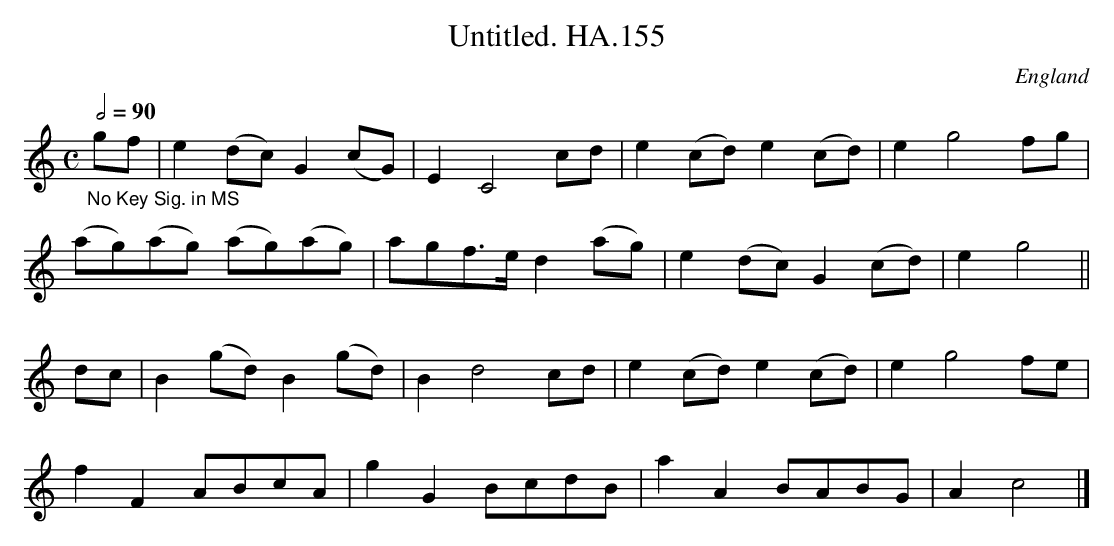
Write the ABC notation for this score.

X:1
T:Untitled. HA.155
L:1/8
M:C
O:England
Q:1/2=90
K:C
"_No Key Sig. in MS"gf|e2 (dc) G2 (cG)|E2C4 cd|\
e2(cd) e2 (cd)|e2g4 fg|!
(ag)(ag) (ag)(ag)|agf>e d2 (ag)|e2 (dc) G2 (cd)|e2g4||!
dc|B2 (gd) B2 (gd)|B2d4 cd|e2(cd) e2 (cd)|e2g4 fe|!
f2F2 ABcA|g2G2 BcdB|a2A2 BABG|A2c4|]
